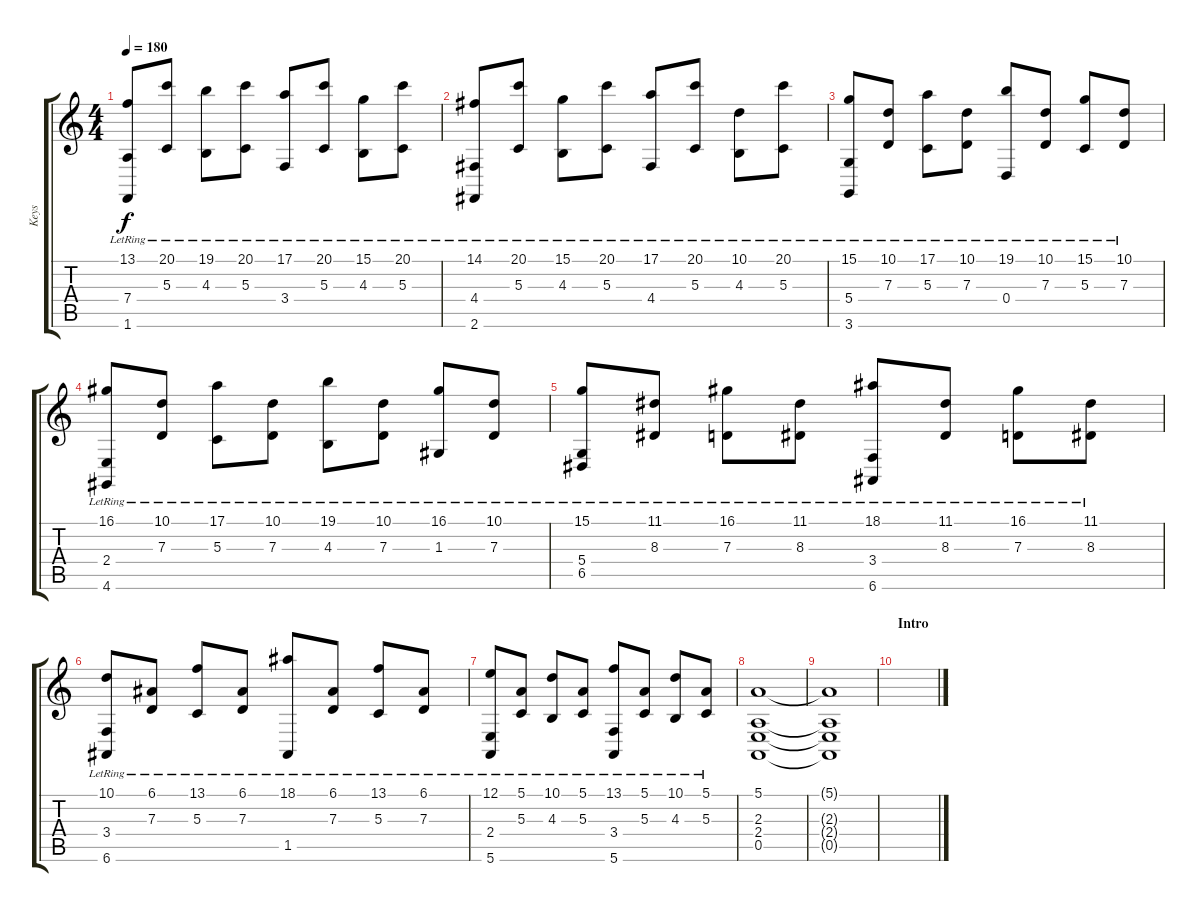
\track ("Keys" "Keys") {instrument electricgrandpiano}
\staff {score tabs}
\tuning (E4 B3 G3 D3 A2 E2) {hide}
\ts (4 4)
\tempo 180
\clef g2
\ks c
(13.1 7.4{lr} 1.6{lr}).8{dy f} (20.1 5.3{lr}).8 (19.1 4.3{lr}).8 (20.1 5.3{lr}).8 (17.1 3.4{lr}).8 (20.1 5.3{lr}).8 (15.1 4.3{lr}).8 (20.1 5.3{lr}).8 |
(14.1 4.4{lr} 2.6{lr}).8 (20.1 5.3{lr}).8 (15.1 4.3{lr}).8 (20.1 5.3{lr}).8 (17.1 4.4{lr}).8 (20.1 5.3{lr}).8 (10.1 4.3{lr}).8 (20.1 5.3{lr}).8 |
(15.1 5.4{lr} 3.6{lr}).8 (10.1 7.3{lr}).8 (17.1 5.3{lr}).8 (10.1 7.3{lr}).8 (19.1 0.4{lr}).8 (10.1 7.3{lr}).8 (15.1 5.3{lr}).8 (10.1 7.3{lr}).8 |
(16.1 2.4{lr} 4.6{lr}).8 (10.1 7.3{lr}).8 (17.1 5.3{lr}).8 (10.1 7.3{lr}).8 (19.1 4.3{lr}).8 (10.1 7.3{lr}).8 (16.1 1.3{lr}).8 (10.1 7.3{lr}).8 |
(15.1 5.4{lr} 6.5{lr}).8 (11.1 8.3{lr}).8 (16.1 7.3{lr}).8 (11.1 8.3{lr}).8 (18.1 3.4{lr} 6.6{lr}).8 (11.1 8.3{lr}).8 (16.1 7.3{lr}).8 (11.1 8.3{lr}).8 |
(10.1 3.4{lr} 6.6{lr}).8 (6.1 7.3{lr}).8 (13.1 5.3{lr}).8 (6.1 7.3{lr}).8 (18.1 1.5{lr}).8 (6.1 7.3{lr}).8 (13.1 5.3{lr}).8 (6.1 7.3{lr}).8 |
(12.1 2.4{lr} 5.6{lr}).8 (5.1 5.3{lr}).8 (10.1 4.3{lr}).8 (5.1 5.3{lr}).8 (13.1 3.4{lr} 5.6{lr}).8 (5.1 5.3{lr}).8 (10.1 4.3{lr}).8 (5.1 5.3{lr}).8 |
(5.1 2.3 2.4 0.5).1 |
(5.1{t} 2.3{t} 2.4{t} 0.5{t}).1 |
\section ("" "Intro")
